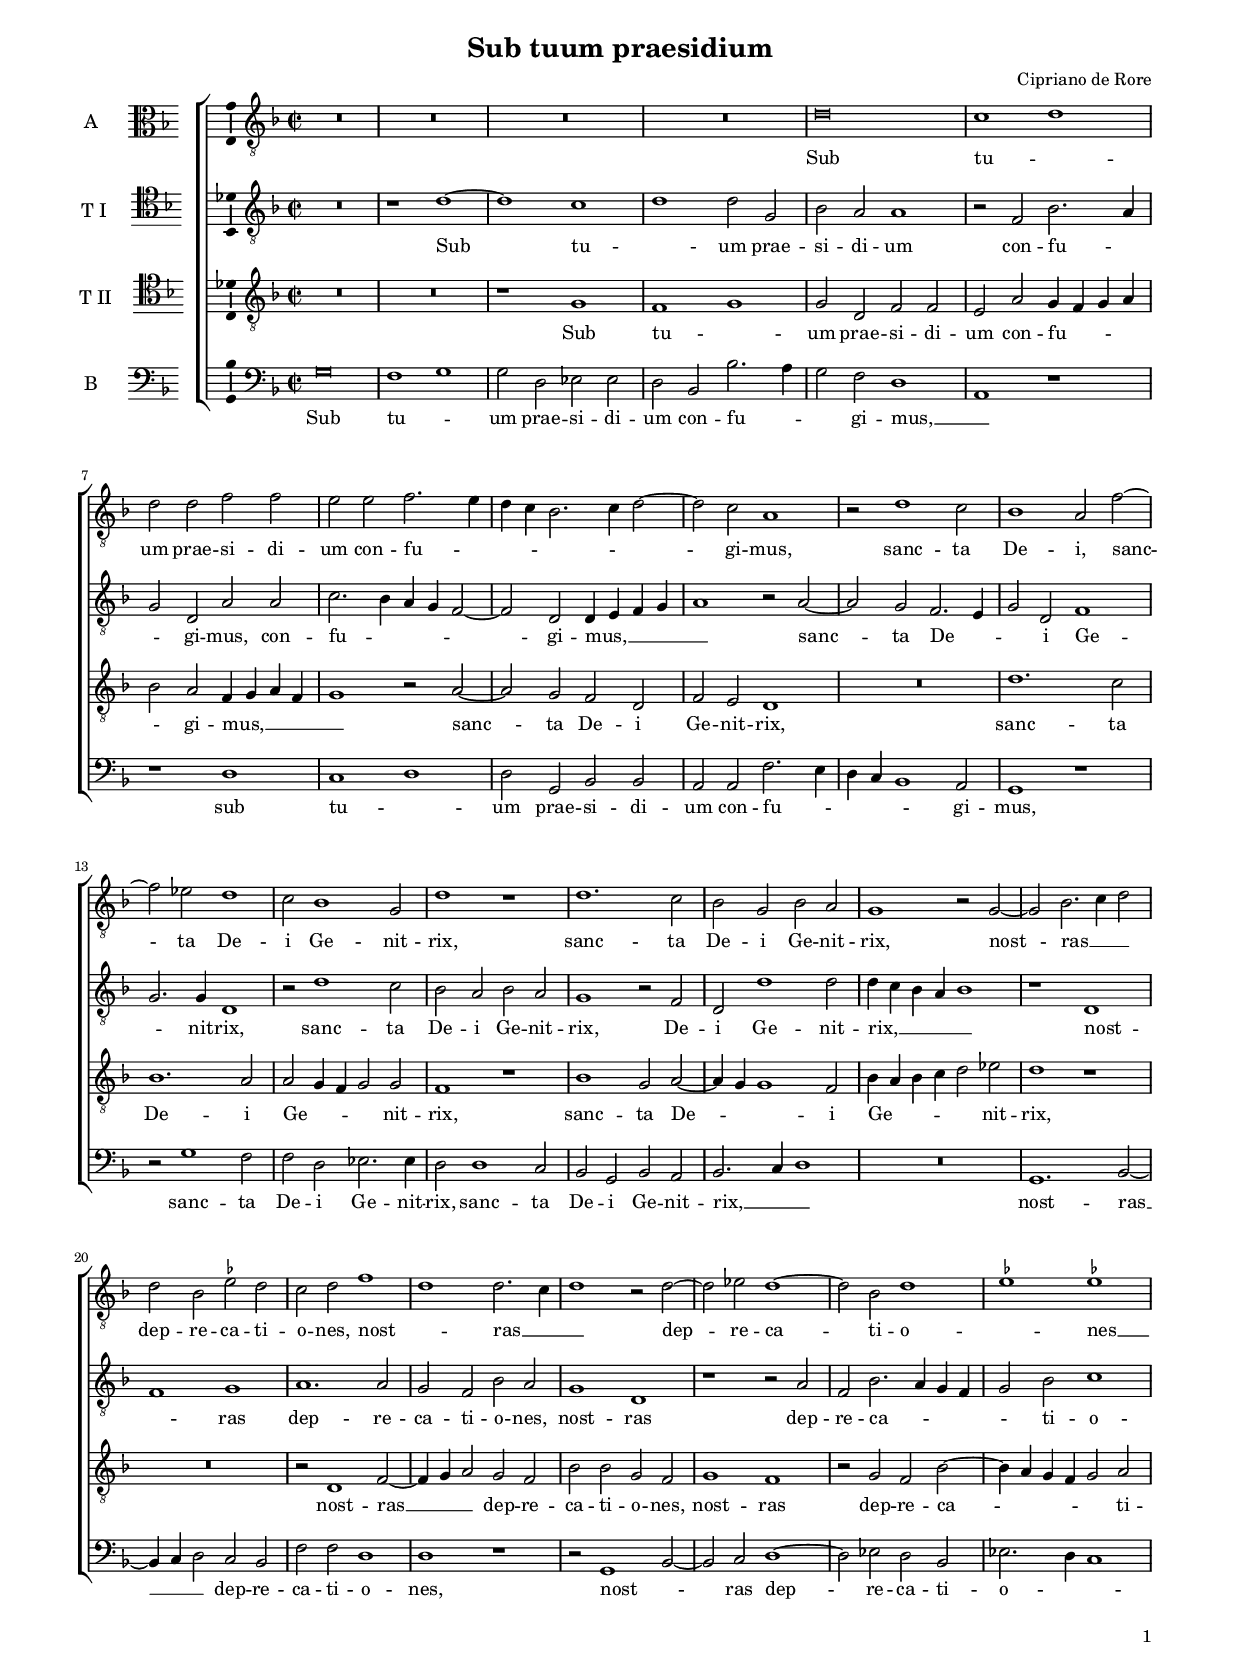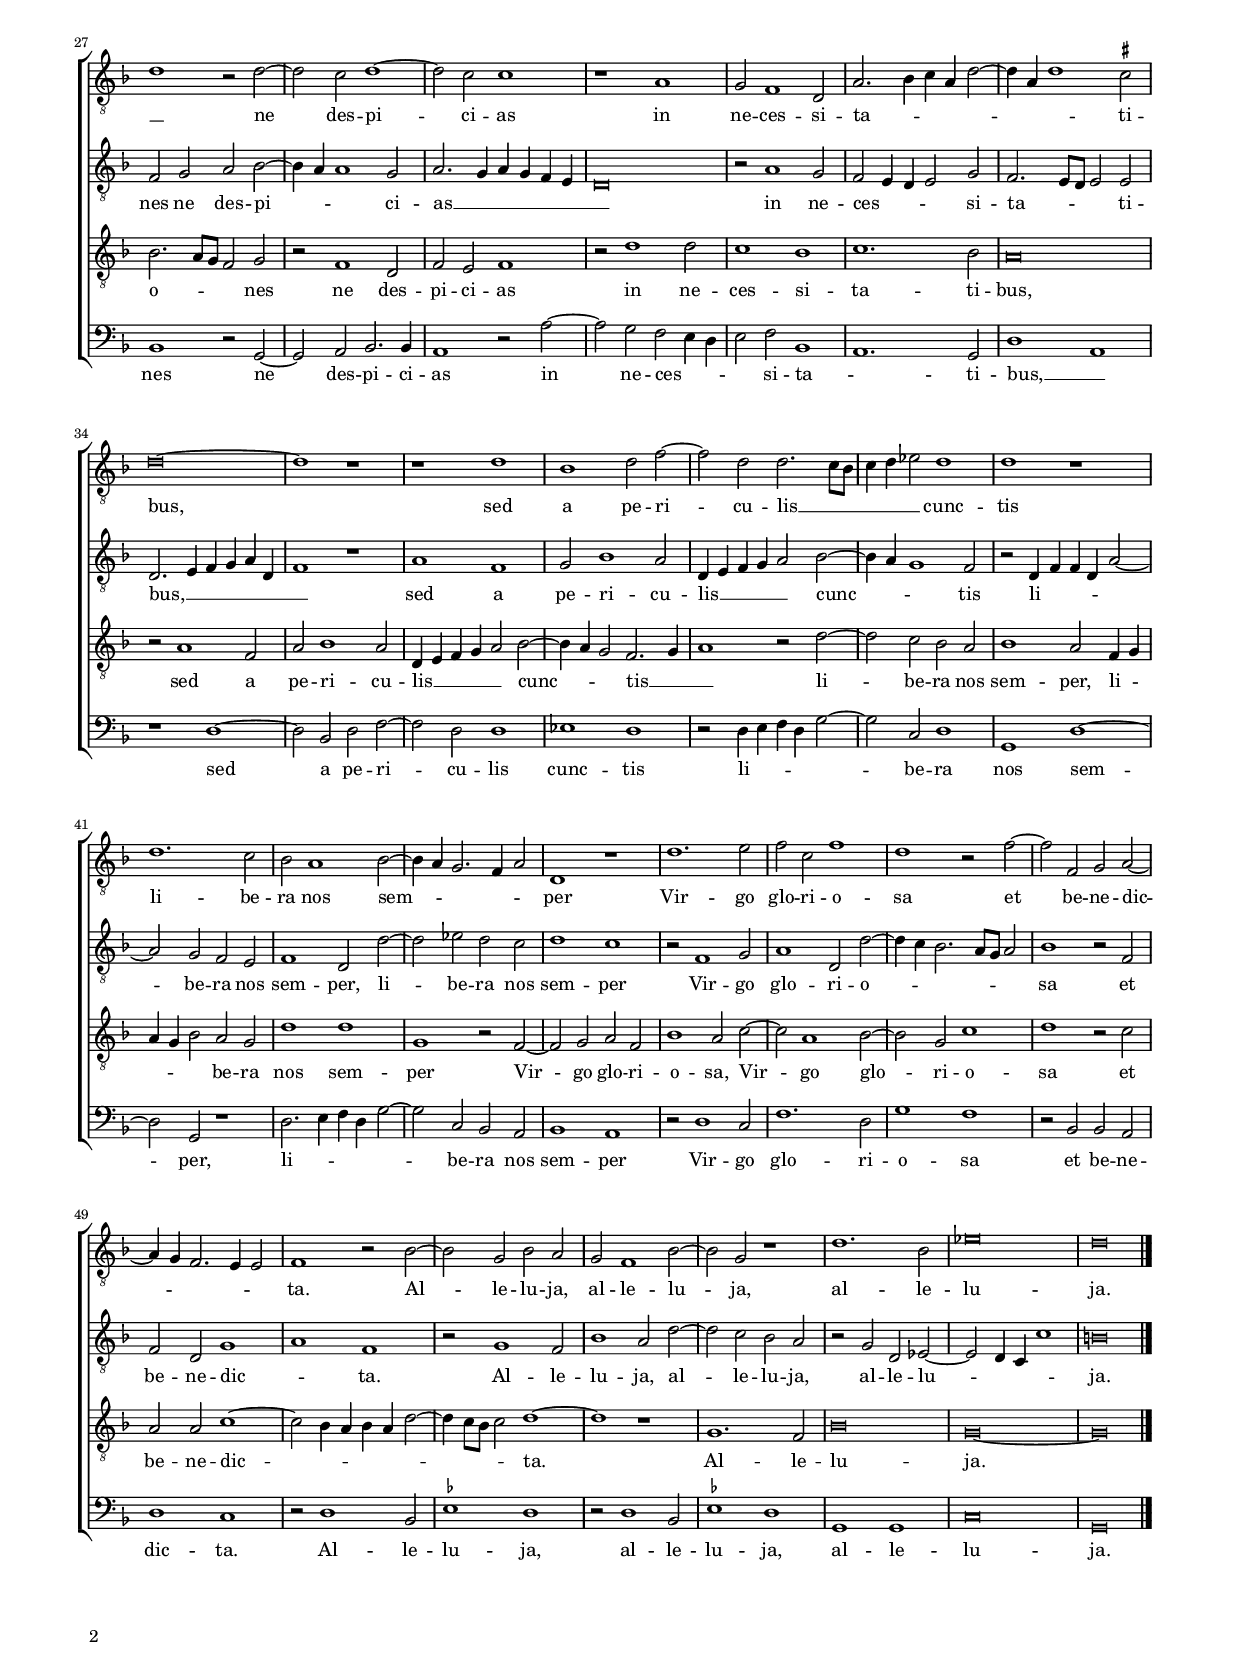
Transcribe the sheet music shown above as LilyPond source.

\header
{
  title="Sub tuum praesidium"
  composer="Cipriano de Rore"
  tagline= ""
}

\version "2.18.2"
\language deutsch
#(set-global-staff-size 15)
% #(set-default-paper-size "letter")
#(ly:set-option 'point-and-click #f)

	
global = {
	\key f \major
	\time 2/2 \set Score.measureLength = #(ly:make-moment 2/1)
    \set Score.tempoHideNote = ##t
    \tempo 2 = 90
    \skip 1*2*56 \bar "|."
	}

	ficta = { \once \set suggestAccidentals = ##t }
	
	forget = #(define-music-function (parser location music) (ly:music?) #{
		\accidentalStyle forget
		$music
		\accidentalStyle default
		#})
	
	m = \melisma
	me = \melismaEnd


\paper
	{
	top-margin = 1.5 \cm
	bottom-margin = 0.9 \cm
	left-margin = 1.5 \cm
	right-margin = 1.5 \cm
	ragged-bottom = ##f
	ragged-last-bottom = ##t
	print-page-number = ##f
	system-system-spacing = #'((basic-distance . 17) (minimum-distance . 14) (padding . 6) (strechability . 150))
    oddFooterMarkup=\markup   \fill-line { "" \fromproperty #'page:page-number-string }
    evenFooterMarkup=\markup  \fill-line { \fromproperty #'page:page-number-string "" }
    last-bottom-spacing = #'((basic-distance . 11) (minimum-distance . 7) (padding . 4))
	systems-per-page = 4
    page-count = 2        
%	min-systems-per-page = 3
	}


incipitcantus = \markup { \score {
	{
	\set Staff.instrumentName = \markup { \fontsize #1 "A" }
	\key f \major
	\clef alto
	s4 \bar ""
	}
	\layout  {
	raggedright = ##t
	indent = 1.2 \cm
	line-width = 1.8\cm
	\context { \Staff \remove Time_signature_engraver }
	\override Staff.Clef.Y-extent = #'(0 . 0)
	}} \hspace #1 }
	
      
incipitaltus = \markup { \score {
	{
	\set Staff.instrumentName = \markup { \fontsize #1 "T I" }
	\key f \major
	\clef tenor
    s4 \bar ""
	}
	\layout  {
	raggedright = ##t
	indent = 1.2 \cm
	line-width = 1.8\cm
	\context { \Staff \remove Time_signature_engraver }
	\override Staff.Clef.Y-extent = #'(0 . 0)
	}} \hspace #1 }


incipittenor = \markup { \score {
	{
	\set Staff.instrumentName = \markup { \fontsize #1 "T II" }
	\key f \major
	\clef tenor
	s4 \bar ""
	}
	\layout  {
	raggedright = ##t
	indent = 1.2 \cm
	line-width = 1.8\cm
	\context { \Staff \remove Time_signature_engraver }
	\override Staff.Clef.Y-extent = #'(0 . 0)
	}} \hspace #1 }


incipitbassus = \markup { \score {
	{
	\set Staff.instrumentName = \markup { \fontsize #1 "B" }
	\key f \major
	\clef bass
	s4 \bar ""
	}
	\layout  {
	raggedright = ##t
	indent = 1.2 \cm
	line-width = 1.8\cm
	\context { \Staff \remove Time_signature_engraver }
	\override Staff.Clef.Y-extent = #'(0 . 0)
	}} \hspace #1 }


cantus =  \relative c'
	{
	R\breve
	R\breve
	R\breve
	R\breve
%5
	d\breve |
	c1 d
	d2 d f f
	e2 e f2. e4
	d4 c b2. c4 d2~
%10
	d2 c a1 |
	r2 d1 c2
	b1 a2 f'~
	f2 es d1
	c2 b1 g2
%15
	d'1 r |
	d1. c2
	b2 g b a
	g1 r2 g~
	g2 b2. c4 d2
%20
	d2 b \ficta es d |
	c2 d f1
	d1 d2. c4
	d1 r2 d~
	d2 es d1~
%25
	d2 b d1 |
	\ficta es1 \ficta es!
	d1 r2 d~
	d2 c d1~
	d2 c c1
%30
	r1 a |
	g2 f1 d2
	a'2. b4 c a d2~
	d4 a d1 \ficta cis2
	d\breve~
%35
	d1 r |
	r1 d
	b1 d2 f~
	f2 d d2. c8 b
	c4 d es2 d1
%40
	d1 r |
	d1. c2
	b2 a1 b2~
	b4 a g2. f4 a2
	d,1 r
%45
	d'1. e2 |
	f2 c f1
	d1 r2 f~
	f2 f, g a~
	a4 g f2. e4 e2
%50
	f1 r2 b~ |
	b2 g b a
	g2 f1 b2~
	b2 g r1
	d'1. b2
%55
	es\breve |
	d\breve |
	}


altus =  \relative c'
    {
	R\breve
	r1 d~
	d1 c
	d1 d2 g,
%5
	b2 a a1 |
	r2 f b2. a4
	g2 d a' a
	c2. b4 a g f2~
	f2 d d4 e f g
%10
	a1 r2 a~ |
	a2 g f2. e4
	g2 d f1
	g2. g4 d1
	r2 d'1 c2
%15
	b2 a b a |
	g1 r2 f
	d2 d'1 d2
	d4 c b a b1
	r1 d,
%20
	f1 g |
	a1. a2
	g2 f b a
	g1 d
	r1 r2 a'
%25
	f2 b2. a4 g f |
	g2 b c1
	f,2 g a b~
	b4 a a1 g2
	a2. g4 a g f e
%30
	d\breve |
	r2 a'1 g2
	f2 e4 d e2 g
	f2. e8 d e2 e
	d2. e4 f g a d,
%35
	f1 r |
	a1 f
	g2 b1 a2
	d,4 e f g a2 b~
	b4 a g1 f2
%40
	r2 d4 f f d a'2~ |
	a2 g f e
	f1 d2 d'~
	d2 es d c
	d1 c
%45
	r2 f,1 g2 |
	a1 d,2 d'~
	d4 c b2. a8 g a2
	b1 r2 f
	f2 d g1
%50
	a1 f |
	r2 g1 f2
	b1 a2 d~
	d2 c b a
	r2 g d es~
%55
	es d4 c c'1 |
	h\breve |
	}


tenor =  \relative c'
	{
	R\breve
	R\breve
	r1 g
	f1 g
%5
	g2 d f f |
	e2 a g4 f g a
	b2 a f4 g a f
	g1 r2 a~
	a2 g f d
%10
	f2 e d1 |
	R\breve
	d'1. c2
	b1. a2
	a2 g4 f g2 g
%15
	f1 r |
	b1 g2 a~
	a4 g g1 f2
	b4 a b c d2 es
	d1 r
%20
	R\breve |
	r2 d,1 f2~
	f4 g a2 g f
	b2 b g f
	g1 f
%25
	r2 g f b~ |
	b4 a g f g2 a
	b2. a8 g f2 g
	r2 f1 d2
	f2 e f1
%30
	r2 d'1 d2 |
	c1 b
	c1. b2
	a\breve
	r2 a1 f2
%35
	a2 b1 a2 |
	d,4 e f g a2 b~
	b4 a g2 f2. g4
	a1 r2 d~
	d2 c b a
%40
	b1 a2 f4 g |
	a4 g b2 a g
	d'1 d
	g,1 r2 f~
	f2 g a f
%45
	b1 a2 c~ |
	c2 a1 b2~
	b2 g c1
	d1 r2 c
	a2 a c1~
%50
	c2 b4 a b a d2~ |
	d4 c8 b c2 d1~
	d1 r
	g,1. f2
	b\breve
%55
	g\breve~ |
    g\breve |
	}


bassus  =  \relative c
	{
	g'\breve
	f1 g
	g2 d es es
	d2 b b'2. a4
%5
	g2 f d1 |
	a1 r
	r1 d
	c1 d
	d2 g, b b
%10
	a2 a f'2. e4 |
	d4 c b1 a2
	g1 r
	r2 g'1 f2
	f2 d es2. es4
%15
	d2 d1 c2 |
	b2 g b a
	b2. c4 d1
	R\breve
	g,1. b2~
%20
	b4 c d2 c b |
	f'2 f d1
	d1 r
	r2 g,1 b2~
	b2 c d1~
%25
	d2 es d b |
	es2. d4 c1
	b1 r2 g~
	g2 a b2. b4
	a1 r2 a'~
%30
	a2 g f e4 d |
    e2 f b,1
	a1. g2
	d'1 a
	r1 d~
%35
	d2 b d f~ |
	f2 d d1
	es1 d
	r2 d4 e f d g2~
	g2 c, d1
%40
	g,1 d'~ |
	d2 g, r1
	d'2. e4 f d g2~
	g2 c, b a
	b1 a
%45
	r2 d1 c2 |
	f1. d2
	g1 f
	r2 b, b a
	d1 c
%50
	r2 d1 b2 |
	\ficta es1 d
	r2 d1 b2
	\ficta es1 d
	g,1 g
%55
	c\breve |
	g\breve |
	}

lyricscantus = \lyricmode {
	Sub tu -- _ um prae -- si -- di -- um con -- fu -- _ _ _ _ _ _ gi -- mus,
    sanc -- ta De -- i,
    sanc -- ta De -- i Ge -- nit -- rix,
    sanc -- ta De -- i Ge -- nit -- rix,
    nost -- ras __ _ _ dep -- re -- ca -- ti -- o -- nes,
    nost -- _ ras __ _ _ dep -- re -- ca -- ti -- o -- _ nes __ _
    ne des -- pi -- ci -- as in ne -- ces -- si -- ta -- _ _ _ _ _ _ ti -- bus,
    sed a pe -- ri -- cu -- lis __ _ _ _ _ _ cunc -- tis
    li -- be -- ra nos sem -- _ _ _ _ per
    Vir -- go glo -- ri -- o -- sa et be -- ne -- dic -- _ _ _ _ ta.
    Al -- le -- lu -- ja,
    al -- le -- lu -- ja,
    al -- le -- lu -- ja.
	}


lyricsaltus = \lyricmode {
	Sub tu -- _ um prae -- si -- di -- um con -- fu -- _ _ gi -- mus,
    con -- fu -- _ _ _ _ gi -- mus, __ _ _ _ _
    sanc -- ta De -- _ _ i Ge -- _ nit -- rix,
    sanc -- ta De -- i Ge -- nit -- rix,
    De -- i Ge -- nit -- rix, __ _ _ _ _
    nost -- _ ras dep -- re -- ca -- ti -- o -- nes,
    nost -- ras dep -- re -- ca -- _ _ _ _ ti -- o -- nes
    ne des -- pi -- _ _ ci -- as __ _ _ _ _ _ _ in ne -- ces -- _ _ _ si -- ta -- _ _ _ ti -- bus, __ _ _ _ _ _ _
    sed a pe -- ri -- cu -- lis __ _ _ _ _ cunc -- _ _ tis    
    li -- _ _ _ _ be -- ra nos sem -- per,
    li -- be -- ra nos sem -- per
    Vir -- go glo -- ri -- o -- _ _ _ _ _ sa et be -- ne -- dic -- _ ta.
    Al -- le -- lu -- ja,
    al -- le -- lu -- ja,
    al -- le -- lu -- _ _ _ ja.
	}


lyricstenor = \lyricmode {
	Sub tu -- _ um prae -- si -- di -- um con -- fu -- _ _ _ _ gi -- mus, __ _ _ _ _
    sanc -- ta De -- i Ge -- nit -- rix,
    sanc -- ta De -- i Ge -- _ _ _ nit -- rix,
    sanc -- ta De -- _ _ i Ge -- _ _ _ _ nit -- rix,    
    nost -- ras __ _ _ dep -- re -- ca -- ti -- o -- nes,
    nost -- ras dep -- re -- ca -- _ _ _ _ ti -- o -- _ _ _ nes
    ne des -- pi -- ci -- as in ne -- ces -- si -- ta -- ti -- bus,
    sed a pe -- ri -- cu -- lis __ _ _ _ _ cunc -- _ _ tis __ _ _
    li -- be -- ra nos sem -- per,
    li -- _ _ _ _ be -- ra nos sem -- per
    Vir -- go glo -- ri -- o -- sa,
    Vir -- go glo -- ri -- o -- sa et be -- ne -- dic -- _ _ _ _ _ _ _ _ ta.
    Al -- le -- lu -- ja.
	}


lyricsbassus = \lyricmode {
	Sub tu -- _ um prae -- si -- di -- um con -- fu -- _ _ gi -- mus, __ _
    sub tu -- _ um prae -- si -- di -- um con -- fu -- _ _ _ _ gi -- mus,
    sanc -- ta De -- i Ge -- nit -- rix,
    sanc -- ta De -- i Ge -- nit -- rix, __ _ _
    nost -- ras __ _ _ dep -- re -- ca -- ti -- o -- nes,
    nost -- _ ras dep -- re -- ca -- ti -- o -- _ _ nes
    ne des -- pi -- ci -- as in ne -- ces -- _ _ _ si -- ta -- _ ti -- bus, __ _
    sed a pe -- ri -- cu -- lis cunc -- tis
    li -- _ _ _ _ be -- ra nos sem -- per,
    li -- _ _ _ _ be -- ra nos sem -- per
    Vir -- go glo -- ri -- o -- sa et be -- ne -- dic -- ta.
    Al -- le -- lu -- ja,
    al -- le -- lu -- ja,
    al -- le -- lu -- ja.
	}


\score
{  
	% \transpose {
	\new ChoirStaff \with { \override StaffGrouper.staff-staff-spacing.basic-distance = #12 }
	<<

	\new Staff << \global
	\new Voice="v1" {
		\set Staff.instrumentName=\incipitcantus
        %       \set Staff.instrumentName="S"
		\set Staff.midiInstrument = "reed organ"
		\clef "G_8"
		\cantus }
	\new Lyrics \lyricsto "v1" {\lyricscantus }
	>>


	\new Staff << \global
	\new Voice="v2" {
		\set Staff.instrumentName=\incipitaltus
        %       \set Staff.instrumentName="A"
		\set Staff.midiInstrument = "reed organ"
		\clef "G_8" 
		\altus}
	\new Lyrics \lyricsto "v2" {\lyricsaltus }
	>>


	\new Staff << \global
	\new Voice="v3" {
		\set Staff.instrumentName=\incipittenor
        %       \set Staff.instrumentName="T"
		\set Staff.midiInstrument = "reed organ"
		\clef "G_8"
		\tenor }
	\new Lyrics \lyricsto "v3" {\lyricstenor }
	>>


	\new Staff << \global
	\new Voice="v4" {
		\set Staff.instrumentName=\incipitbassus
        %       \set Staff.instrumentName="B"
		\set Staff.midiInstrument = "reed organ"
		\clef "bass" 
		\bassus }
	\new Lyrics \lyricsto "v4" {\lyricsbassus}
	>>

	>>
	% } % transpose

	\layout
	{
	indent = 2 \cm
%	\context { \Lyrics \override VerticalAxisGroup.nonstaff-relatedstaff-spacing.padding = #2 }
%	\context { \Lyrics \override LyricText.font-size = #1 }
	\context { \Staff \override TimeSignature.break-visibility = #end-of-line-invisible }
    \context { \Staff \consists "Ambitus_engraver" }
%	\context { \Voice \override Slur.transparent = ##t }
	\context { \Score \override BarNumber.padding = #2 }
	\context { \Voice \override NoteHead.style = #'baroque }
	}

\midi
	{
	}
	
}


% EOF
